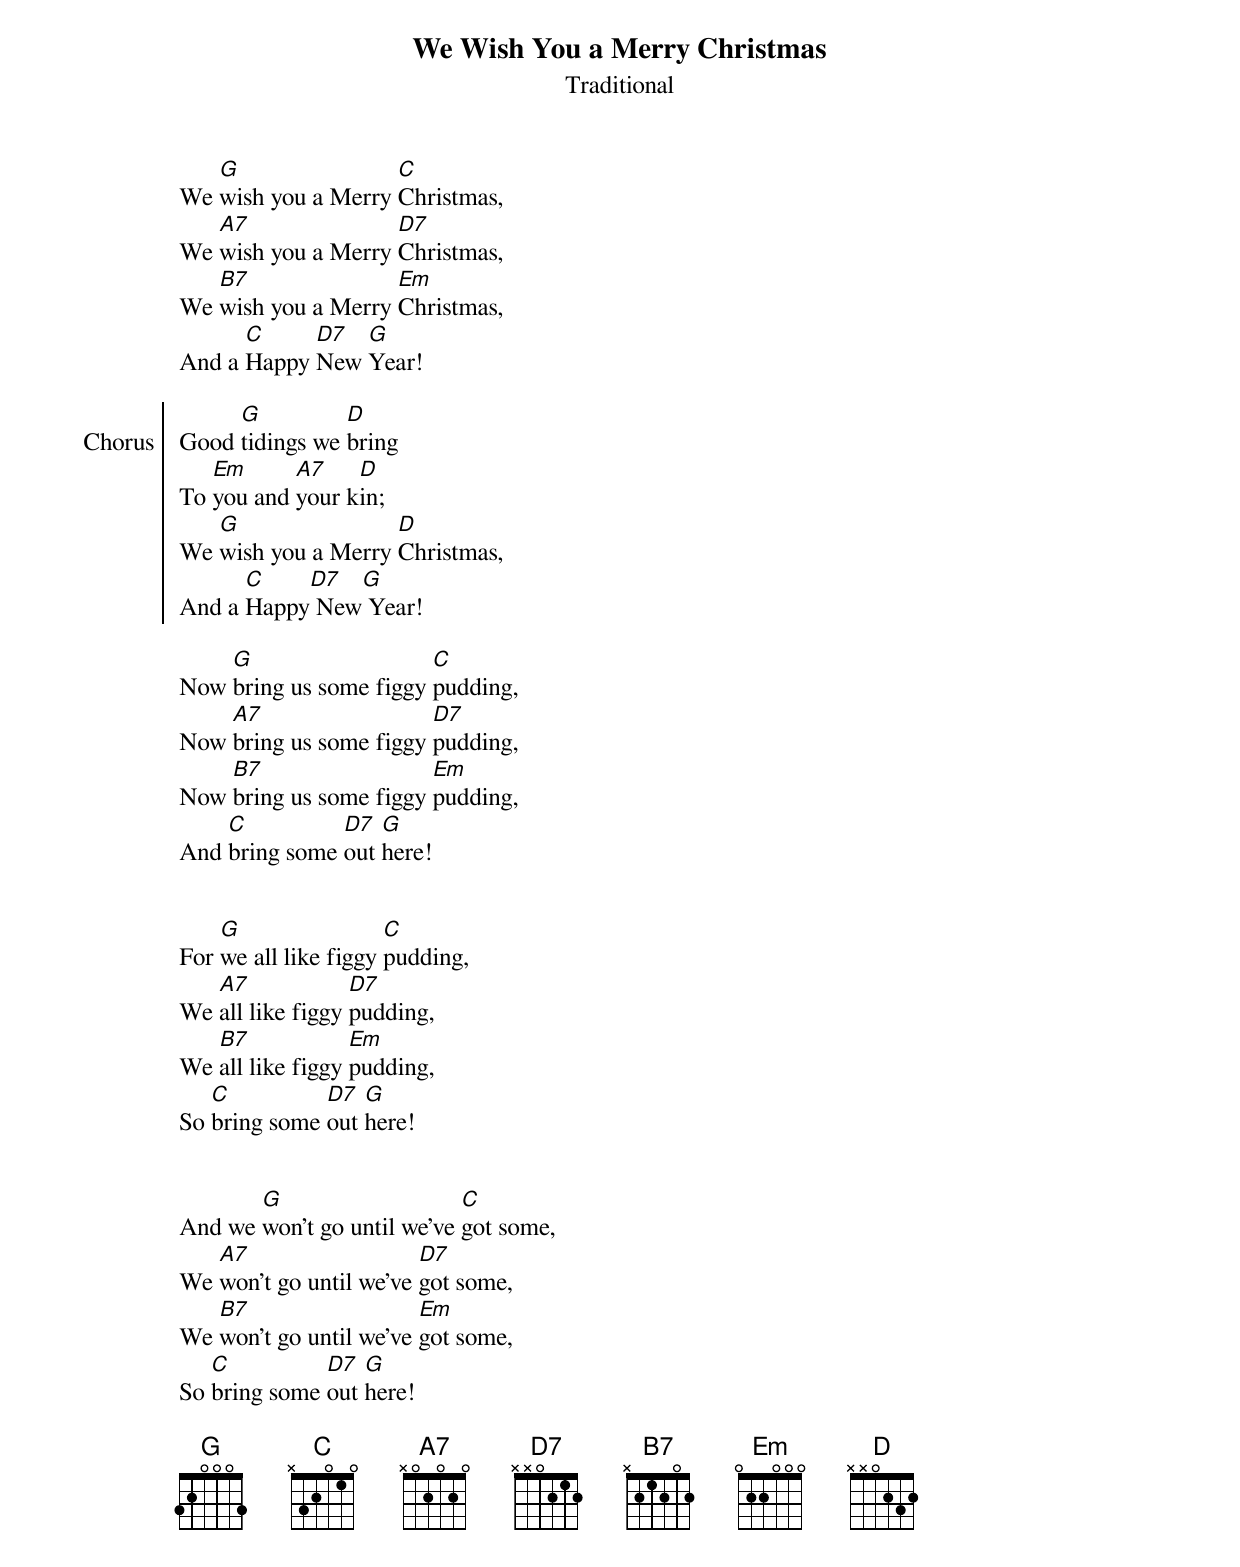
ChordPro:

{define: A7 base-fret 1 frets x 0 2 0 2 0}
{define: G base-fret 1 frets 3 2 0 0 0 3}
{define: C base-fret 1 frets x 3 2 0 1 0}
{define: D7 base-fret 1 frets x x 0 2 1 2}
{define: B7 base-fret 1 frets x 2 1 2 0 2}
{define: Em base-fret 1 frets 0 2 2 0 0 0}
{define: D base-fret 1 frets x x 0 2 3 2}
{title: We Wish You a Merry Christmas}
{subtitle: Traditional}

{start_of_verse}
We [G]wish you a Merry [C]Christmas,
We [A7]wish you a Merry [D7]Christmas,
We [B7]wish you a Merry [Em]Christmas,
And a [C]Happy [D7]New [G]Year!
{end_of_verse}

{start_of_chorus: Chorus}
Good [G]tidings we [D]bring
To [Em]you and [A7]your k[D]in;
We [G]wish you a Merry [D]Christmas,
And a [C]Happy[D7] New[G] Year!
{end_of_chorus}

{start_of_verse}
Now [G]bring us some figgy [C]pudding,
Now [A7]bring us some figgy [D7]pudding,
Now [B7]bring us some figgy [Em]pudding,
And [C]bring some [D7]out [G]here!
{end_of_verse}

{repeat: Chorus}

{start_of_verse}
For [G]we all like figgy [C]pudding,
We [A7]all like figgy [D7]pudding,
We [B7]all like figgy [Em]pudding,
So [C]bring some [D7]out [G]here!
{end_of_verse}

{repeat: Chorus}

{start_of_verse}
And we [G]won't go until we've [C]got some,
We [A7]won't go until we've [D7]got some,
We [B7]won't go until we've [Em]got some,
So [C]bring some [D7]out [G]here!
{end_of_verse}

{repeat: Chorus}
